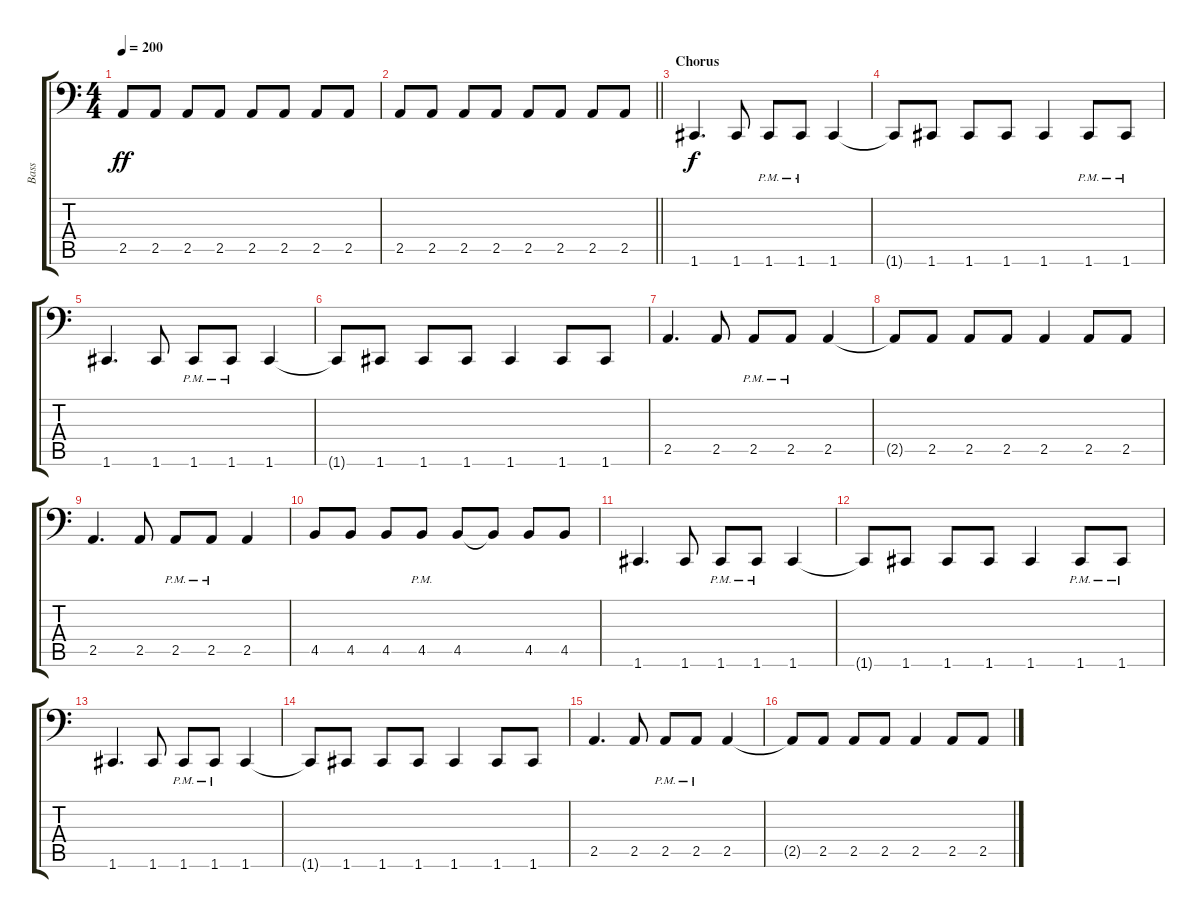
\track ("Bass" "Bass") {instrument electricbasspick}
\staff {score tabs}
\tuning (D3 A2 F2 C2 G1 C1) {hide}
\ts (4 4)
\tempo 200
\clef f4
\ks c
2.5.8{dy ff} 2.5.8 2.5.8 2.5.8 2.5.8 2.5.8 2.5.8 2.5.8 |
\barLineRight lightlight
2.5.8 2.5.8 2.5.8 2.5.8 2.5.8 2.5.8 2.5.8 2.5.8 |
\section ("" "Chorus")
1.6.4{d dy f} 1.6.8 1.6{pm}.8 1.6{pm}.8 1.6.4 |
1.6{t}.8 1.6.8 1.6.8 1.6.8 1.6.4 1.6{pm}.8 1.6{pm}.8 |
1.6.4{d} 1.6.8 1.6{pm}.8 1.6{pm}.8 1.6.4 |
1.6{t}.8 1.6.8 1.6.8 1.6.8 1.6.4 1.6.8 1.6.8 |
2.5.4{d} 2.5.8 2.5{pm}.8 2.5{pm}.8 2.5.4 |
2.5{t}.8 2.5.8 2.5.8 2.5.8 2.5.4 2.5.8 2.5.8 |
2.5.4{d} 2.5.8 2.5{pm}.8 2.5{pm}.8 2.5.4 |
4.5.8 4.5.8 4.5.8 4.5{pm}.8 4.5.8 4.5{t}.8 4.5.8 4.5.8 |
1.6.4{d} 1.6.8 1.6{pm}.8 1.6{pm}.8 1.6.4 |
1.6{t}.8 1.6.8 1.6.8 1.6.8 1.6.4 1.6{pm}.8 1.6{pm}.8 |
1.6.4{d} 1.6.8 1.6{pm}.8 1.6{pm}.8 1.6.4 |
1.6{t}.8 1.6.8 1.6.8 1.6.8 1.6.4 1.6.8 1.6.8 |
2.5.4{d} 2.5.8 2.5{pm}.8 2.5{pm}.8 2.5.4 |
2.5{t}.8 2.5.8 2.5.8 2.5.8 2.5.4 2.5.8 2.5.8
